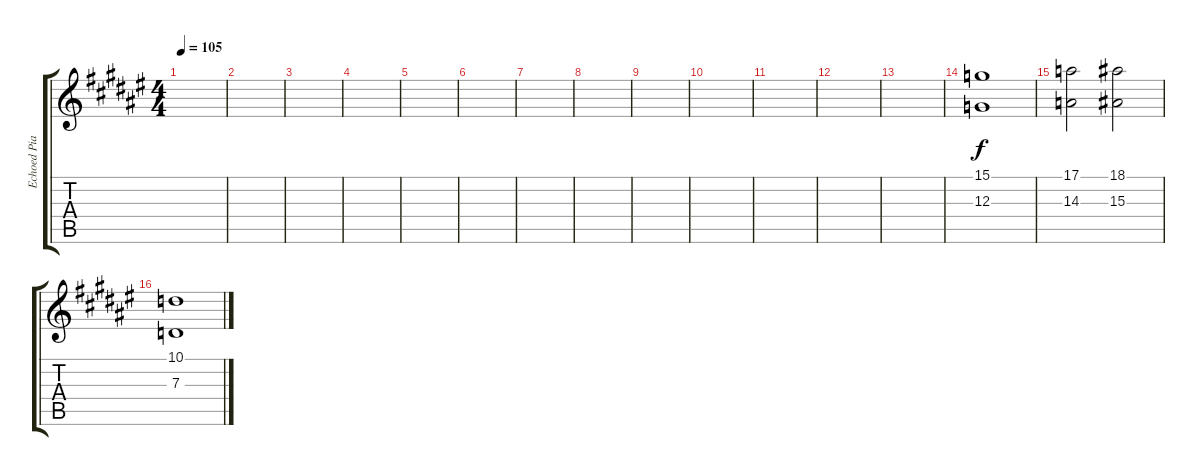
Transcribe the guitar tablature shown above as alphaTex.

\track ("Echoed Piano Thingy" "Echoed Pia") {instrument acousticgrandpiano}
\staff {score tabs}
\tuning (E4 B3 G3 D3 A2 E2) {hide}
\ts (4 4)
\tempo 105
\clef g2
\ks d#minor
|
|
|
|
|
|
|
|
|
|
|
|
|
(15.1 12.3).1 |
(17.1 14.3).2 (18.1 15.3).2 |
(10.1 7.3).1
